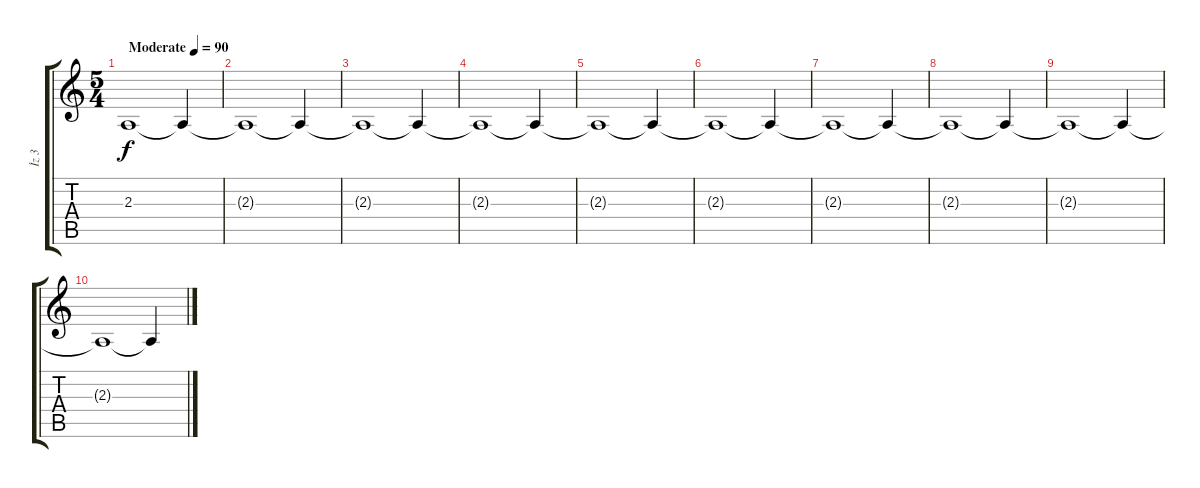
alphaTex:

\track ("İz 3" "İz 3") {instrument stringensemble1}
\staff {score tabs}
\tuning (E4 B3 G3 D3 A2 E2) {hide}
\ts (5 4)
\tempo (90 "Moderate")
\clef g2
\ks c
2.3.1{dy f volume 7 instrument stringensemble1} 2.3{t}.4 |
2.3{t}.1 2.3{t}.4 |
2.3{t}.1 2.3{t}.4 |
2.3{t}.1 2.3{t}.4 |
2.3{t}.1 2.3{t}.4 |
2.3{t}.1 2.3{t}.4 |
2.3{t}.1 2.3{t}.4 |
2.3{t}.1 2.3{t}.4 |
2.3{t}.1 2.3{t}.4 |
2.3{t}.1 2.3{t}.4
